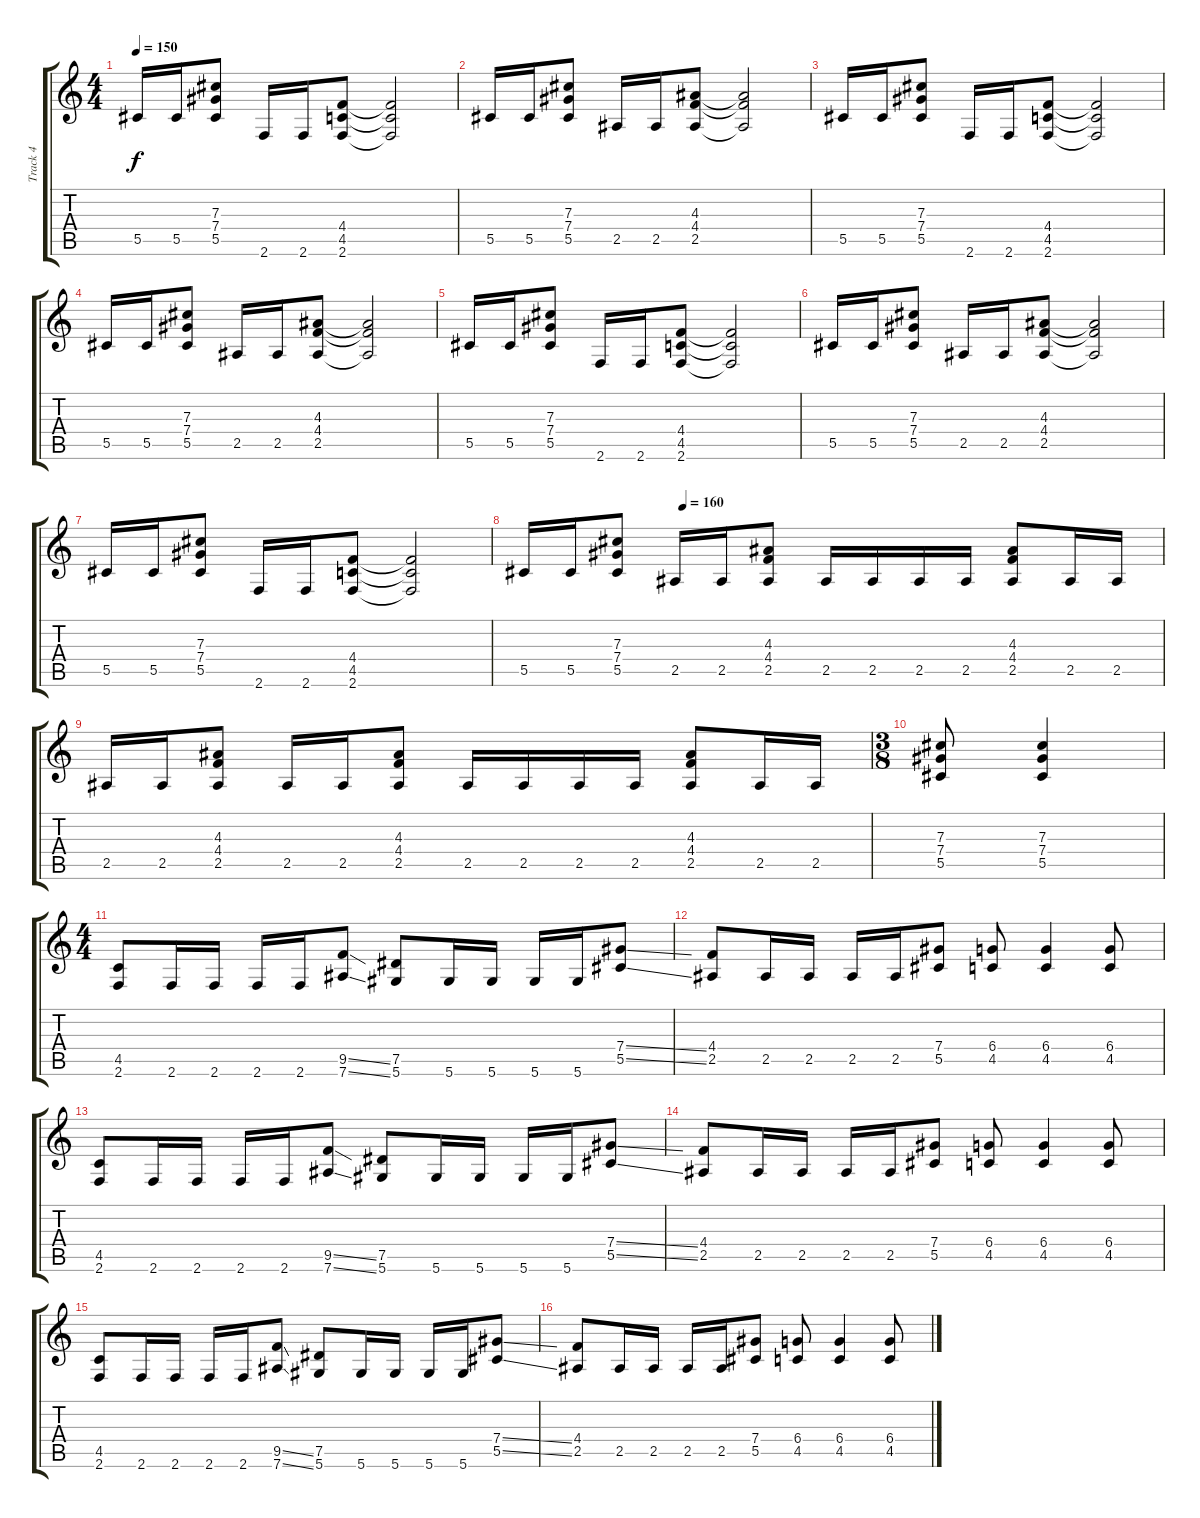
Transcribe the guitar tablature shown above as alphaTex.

\track ("Track 4" "Track 4") {instrument overdrivenguitar}
\staff {score tabs}
\tuning (Eb4 Bb3 Gb3 Db3 Ab2 Eb2) {hide}
\ts (4 4)
\tempo 150
\clef g2
\ks c
5.5.16{dy f instrument overdrivenguitar} 5.5.16 (7.3 7.4 5.5).8 2.6.16 2.6.16 (4.4 4.5 2.6).8 (4.4{t} 4.5{t} 2.6{t}).2 |
5.5.16 5.5.16 (7.3 7.4 5.5).8 2.5.16 2.5.16 (4.3 4.4 2.5).8 (4.3{t} 4.4{t} 2.5{t}).2 |
5.5.16 5.5.16 (7.3 7.4 5.5).8 2.6.16 2.6.16 (4.4 4.5 2.6).8 (4.4{t} 4.5{t} 2.6{t}).2 |
5.5.16 5.5.16 (7.3 7.4 5.5).8 2.5.16 2.5.16 (4.3 4.4 2.5).8 (4.3{t} 4.4{t} 2.5{t}).2 |
5.5.16 5.5.16 (7.3 7.4 5.5).8 2.6.16 2.6.16 (4.4 4.5 2.6).8 (4.4{t} 4.5{t} 2.6{t}).2 |
5.5.16 5.5.16 (7.3 7.4 5.5).8 2.5.16 2.5.16 (4.3 4.4 2.5).8 (4.3{t} 4.4{t} 2.5{t}).2 |
5.5.16 5.5.16 (7.3 7.4 5.5).8 2.6.16 2.6.16 (4.4 4.5 2.6).8 (4.4{t} 4.5{t} 2.6{t}).2 |
\tempo (160 0.25)
5.5.16 5.5.16 (7.3 7.4 5.5).8 2.5.16 2.5.16 (4.3 4.4 2.5).8 2.5.16 2.5.16 2.5.16 2.5.16 (4.3 4.4 2.5).8 2.5.16 2.5.16 |
2.5.16 2.5.16 (4.3 4.4 2.5).8 2.5.16 2.5.16 (4.3 4.4 2.5).8 2.5.16 2.5.16 2.5.16 2.5.16 (4.3 4.4 2.5).8 2.5.16 2.5.16 |
\ts (3 8)
(7.3 7.4 5.5).8 (7.3 7.4 5.5).4 |
\ts (4 4)
(4.5 2.6).8 2.6.16 2.6.16 2.6.16 2.6.16 (9.5{ss} 7.6{ss}).8 (7.5 5.6).8 5.6.16 5.6.16 5.6.16 5.6.16 (7.4{ss} 5.5{ss}).8 |
(4.4 2.5).8 2.5.16 2.5.16 2.5.16 2.5.16 (7.4 5.5).8 (6.4 4.5).8 (6.4 4.5).4 (6.4 4.5).8 |
(4.5 2.6).8 2.6.16 2.6.16 2.6.16 2.6.16 (9.5{ss} 7.6{ss}).8 (7.5 5.6).8 5.6.16 5.6.16 5.6.16 5.6.16 (7.4{ss} 5.5{ss}).8 |
(4.4 2.5).8 2.5.16 2.5.16 2.5.16 2.5.16 (7.4 5.5).8 (6.4 4.5).8 (6.4 4.5).4 (6.4 4.5).8 |
(4.5 2.6).8 2.6.16 2.6.16 2.6.16 2.6.16 (9.5{ss} 7.6{ss}).8 (7.5 5.6).8 5.6.16 5.6.16 5.6.16 5.6.16 (7.4{ss} 5.5{ss}).8 |
(4.4 2.5).8 2.5.16 2.5.16 2.5.16 2.5.16 (7.4 5.5).8 (6.4 4.5).8 (6.4 4.5).4 (6.4 4.5).8
